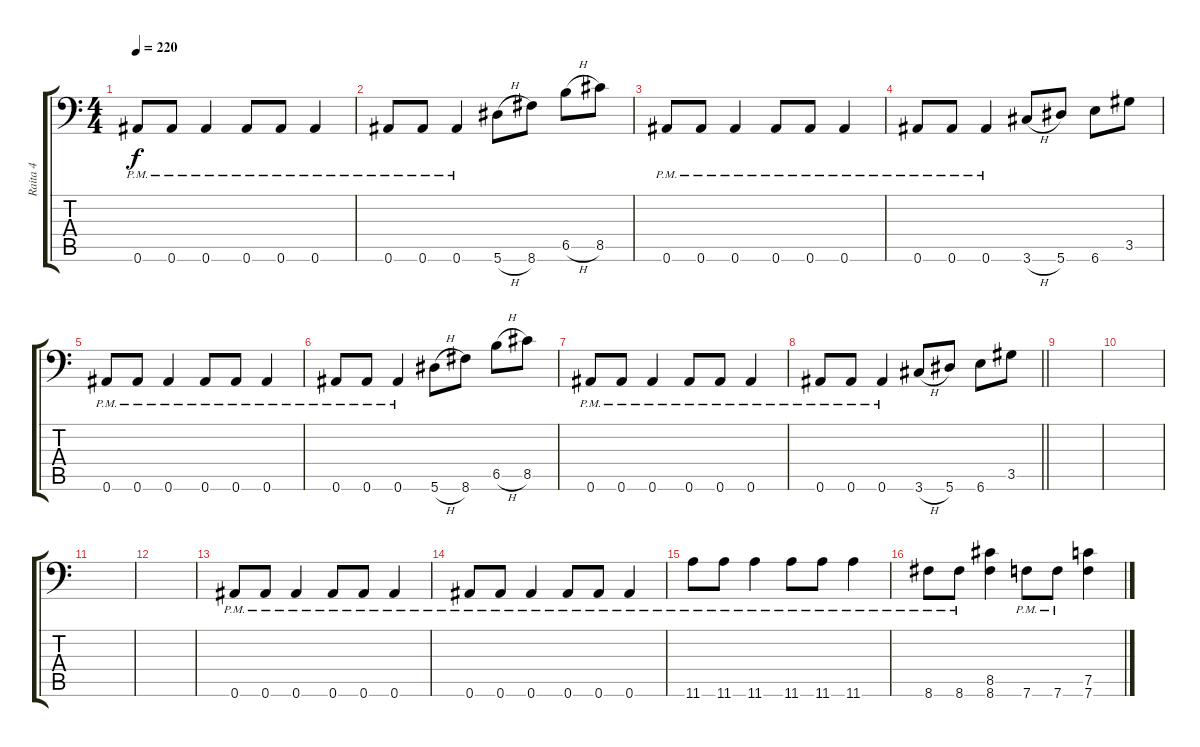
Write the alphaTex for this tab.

\track ("Raita 4" "Raita 4") {instrument distortionguitar}
\staff {score tabs}
\tuning (C4 G3 Eb3 Bb2 F2 Bb1) {hide}
\ts (4 4)
\section ("" "")
\tempo 220
\clef f4
\ks c
0.6{pm}.8{dy f} 0.6{pm}.8 0.6{pm}.4 0.6{pm}.8 0.6{pm}.8 0.6{pm}.4 |
0.6{pm}.8 0.6{pm}.8 0.6{pm}.4 5.6{h}.8 8.6.8 6.5{h}.8 8.5.8 |
0.6{pm}.8 0.6{pm}.8 0.6{pm}.4 0.6{pm}.8 0.6{pm}.8 0.6{pm}.4 |
0.6{pm}.8 0.6{pm}.8 0.6{pm}.4 3.6{h}.8 5.6.8 6.6.8 3.5.8 |
0.6{pm}.8 0.6{pm}.8 0.6{pm}.4 0.6{pm}.8 0.6{pm}.8 0.6{pm}.4 |
0.6{pm}.8 0.6{pm}.8 0.6{pm}.4 5.6{h}.8 8.6.8 6.5{h}.8 8.5.8 |
0.6{pm}.8 0.6{pm}.8 0.6{pm}.4 0.6{pm}.8 0.6{pm}.8 0.6{pm}.4 |
\barLineRight lightlight
0.6{pm}.8 0.6{pm}.8 0.6{pm}.4 3.6{h}.8 5.6.8 6.6.8 3.5.8 |
\section ("" "")
|
|
|
|
0.6{pm}.8 0.6{pm}.8 0.6{pm}.4 0.6{pm}.8 0.6{pm}.8 0.6{pm}.4 |
0.6{pm}.8 0.6{pm}.8 0.6{pm}.4 0.6{pm}.8 0.6{pm}.8 0.6{pm}.4 |
11.6{pm}.8 11.6{pm}.8 11.6{pm}.4 11.6{pm}.8 11.6{pm}.8 11.6{pm}.4 |
8.6{pm}.8 8.6{pm}.8 (8.5 8.6).4 7.6{pm}.8 7.6{pm}.8 (7.5 7.6).4
